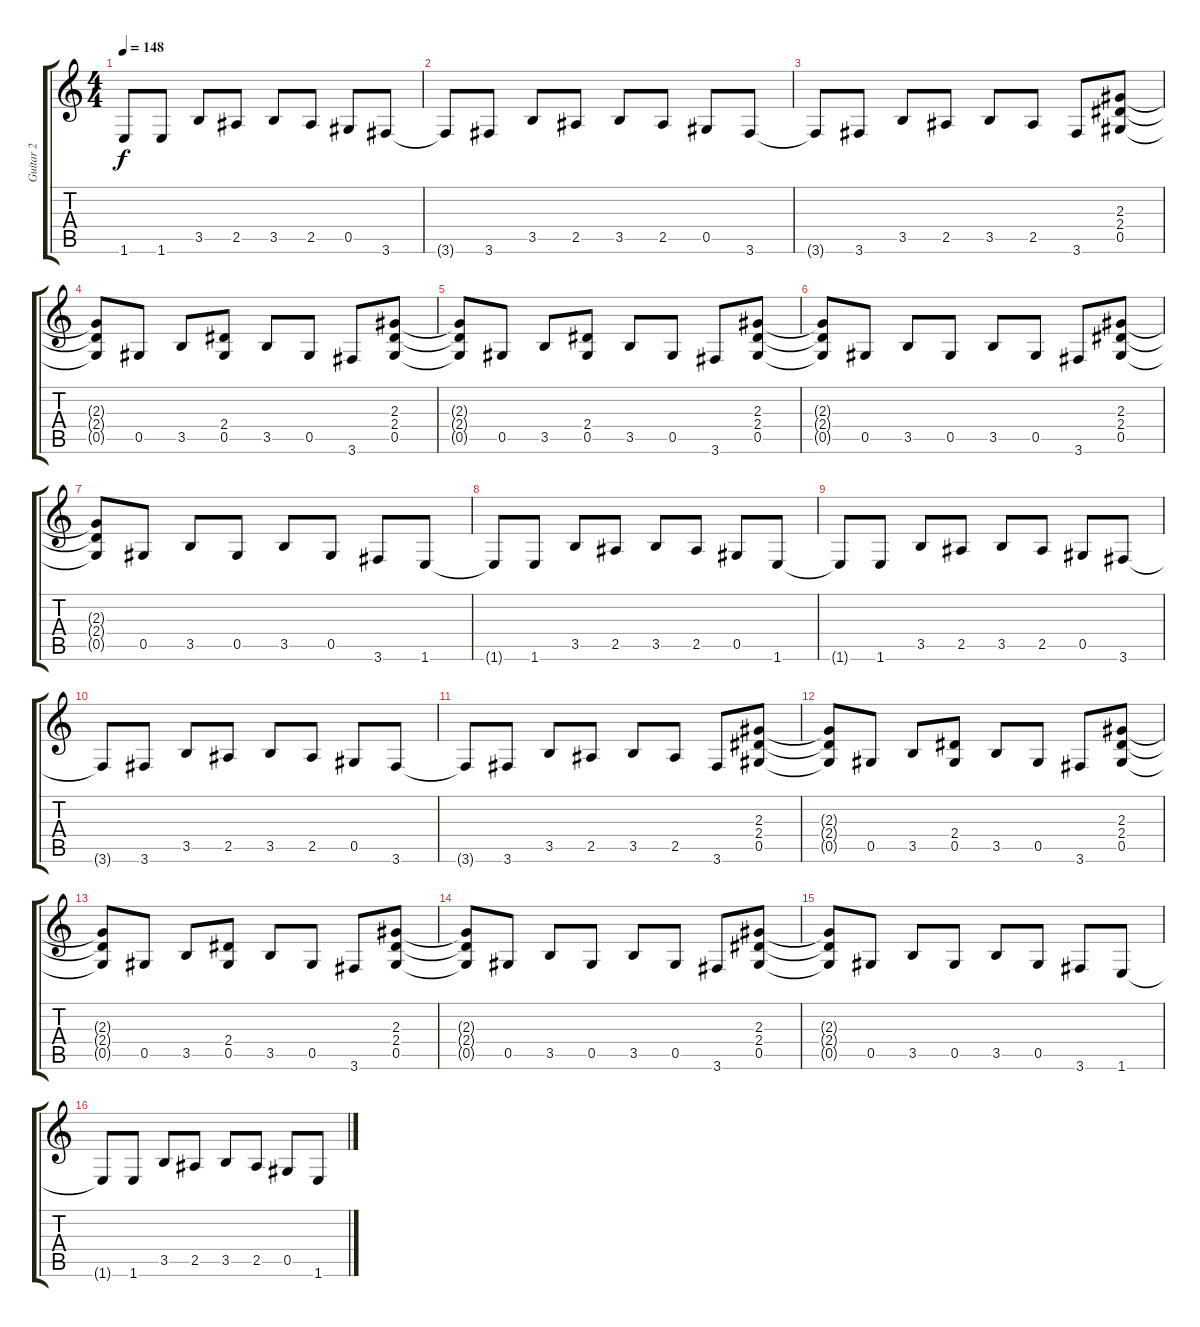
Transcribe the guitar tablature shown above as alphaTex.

\track ("Guitar 2" "Guitar 2") {instrument overdrivenguitar}
\staff {score tabs}
\tuning (Eb4 Bb3 Gb3 Db3 Ab2 Eb2) {hide}
\ts (4 4)
\tempo 148
\clef g2
\ks c
1.6{t}.8{dy f} 1.6.8 3.5.8 2.5.8 3.5.8 2.5.8 0.5.8 3.6.8 |
3.6{t}.8 3.6.8 3.5.8 2.5.8 3.5.8 2.5.8 0.5.8 3.6.8 |
3.6{t}.8 3.6.8 3.5.8 2.5.8 3.5.8 2.5.8 3.6.8 (2.3 2.4 0.5).8 |
(2.3{t} 2.4{t} 0.5{t}).8 0.5.8 3.5.8 (2.4 0.5).8 3.5.8 0.5.8 3.6.8 (2.3 2.4 0.5).8 |
(2.3{t} 2.4{t} 0.5{t}).8 0.5.8 3.5.8 (2.4 0.5).8 3.5.8 0.5.8 3.6.8 (2.3 2.4 0.5).8 |
(2.3{t} 2.4{t} 0.5{t}).8 0.5.8 3.5.8 0.5.8 3.5.8 0.5.8 3.6.8 (2.3 2.4 0.5).8 |
(2.3{t} 2.4{t} 0.5{t}).8 0.5.8 3.5.8 0.5.8 3.5.8 0.5.8 3.6.8 1.6.8 |
1.6{t}.8 1.6.8 3.5.8 2.5.8 3.5.8 2.5.8 0.5.8 1.6.8 |
1.6{t}.8 1.6.8 3.5.8 2.5.8 3.5.8 2.5.8 0.5.8 3.6.8 |
3.6{t}.8 3.6.8 3.5.8 2.5.8 3.5.8 2.5.8 0.5.8 3.6.8 |
3.6{t}.8 3.6.8 3.5.8 2.5.8 3.5.8 2.5.8 3.6.8 (2.3 2.4 0.5).8 |
(2.3{t} 2.4{t} 0.5{t}).8 0.5.8 3.5.8 (2.4 0.5).8 3.5.8 0.5.8 3.6.8 (2.3 2.4 0.5).8 |
(2.3{t} 2.4{t} 0.5{t}).8 0.5.8 3.5.8 (2.4 0.5).8 3.5.8 0.5.8 3.6.8 (2.3 2.4 0.5).8 |
(2.3{t} 2.4{t} 0.5{t}).8 0.5.8 3.5.8 0.5.8 3.5.8 0.5.8 3.6.8 (2.3 2.4 0.5).8 |
(2.3{t} 2.4{t} 0.5{t}).8 0.5.8 3.5.8 0.5.8 3.5.8 0.5.8 3.6.8 1.6.8 |
1.6{t}.8 1.6.8 3.5.8 2.5.8 3.5.8 2.5.8 0.5.8 1.6.8
